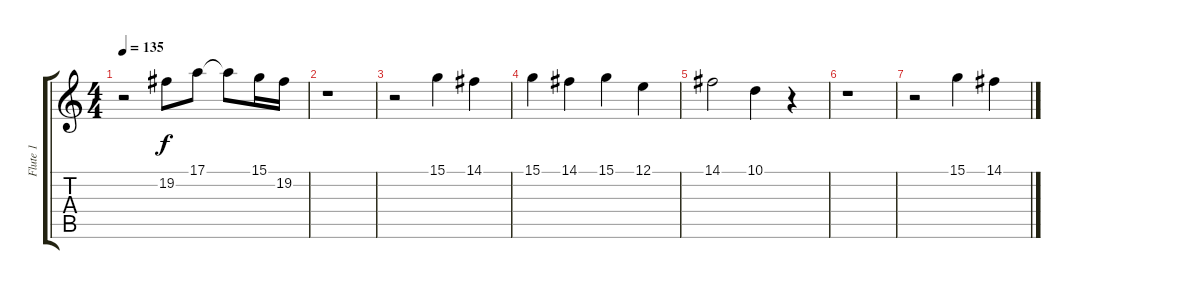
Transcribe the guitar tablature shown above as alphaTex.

\track ("Flute 1" "Flute 1") {instrument flute}
\staff {score tabs}
\tuning (E4 B3 G3 D3 A2 E2) {hide}
\ts (4 4)
\tempo 135
\clef g2
\ks c
r.2{dy f volume 10} 19.2.8 17.1.8 17.1{t}.8 15.1.16 19.2.16 |
r.1{volume 9} |
r.2{volume 8} 15.1.4 14.1.4 |
15.1.4{volume 7} 14.1.4 15.1.4 12.1.4 |
14.1.2{volume 6} 10.1.4 r.4 |
r.1{volume 4} |
r.2{volume 2} 15.1.4 14.1.4
